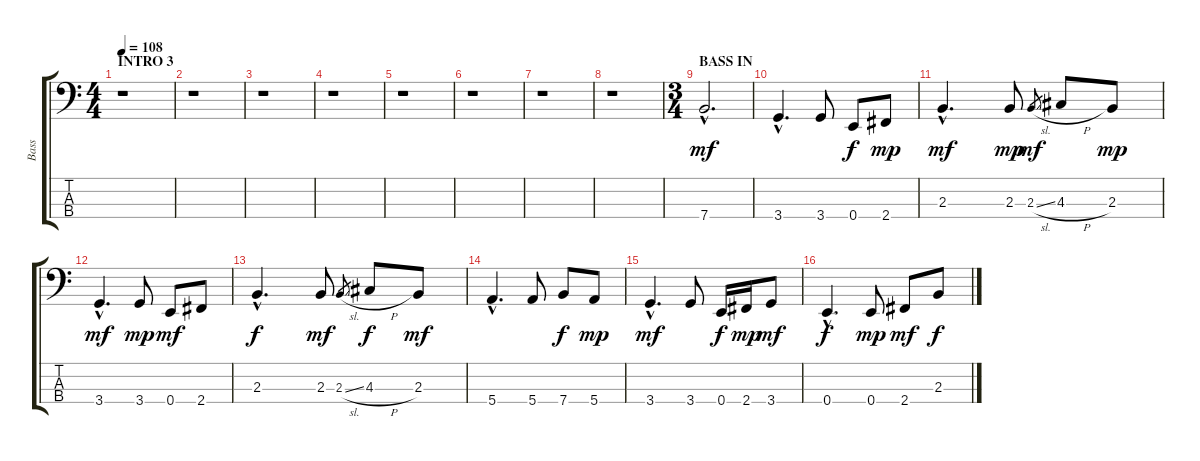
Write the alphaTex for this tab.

\track ("Bass" "Bass") {instrument electricbassfinger}
\staff {score tabs}
\tuning (G2 D2 A1 E1) {hide}
\ts (4 4)
\section ("" "INTRO 3")
\tempo 108
\clef f4
\ks c
r.1{dy mf} |
r.1 |
r.1 |
r.1 |
r.1 |
r.1 |
r.1 |
r.1 |
\ts (3 4)
\section ("" "BASS IN")
7.4{hac}.2{d} |
3.4{hac}.4{d} 3.4.8 0.4.8{dy f} 2.4.8{dy mp} |
2.3{hac}.4{d dy mf} 2.3.8{dy mp} 2.3{sl}.8{gr dy mf} 4.3{h}.8 2.3.8{dy mp} |
3.4{hac}.4{d dy mf} 3.4.8{dy mp} 0.4.8{dy mf} 2.4.8 |
2.3{hac}.4{d dy f} 2.3.8{dy mf} 2.3{sl}.8{gr} 4.3{h}.8{dy f} 2.3.8{dy mf} |
5.4{hac}.4{d} 5.4.8 7.4.8{dy f} 5.4.8{dy mp} |
3.4{hac}.4{d dy mf} 3.4.8 0.4.16{dy f} 2.4.16{dy mp} 3.4.8{dy mf} |
0.4{hac}.4{d dy f} 0.4.8{dy mp} 2.4.8{dy mf} 2.3.8{dy f}
